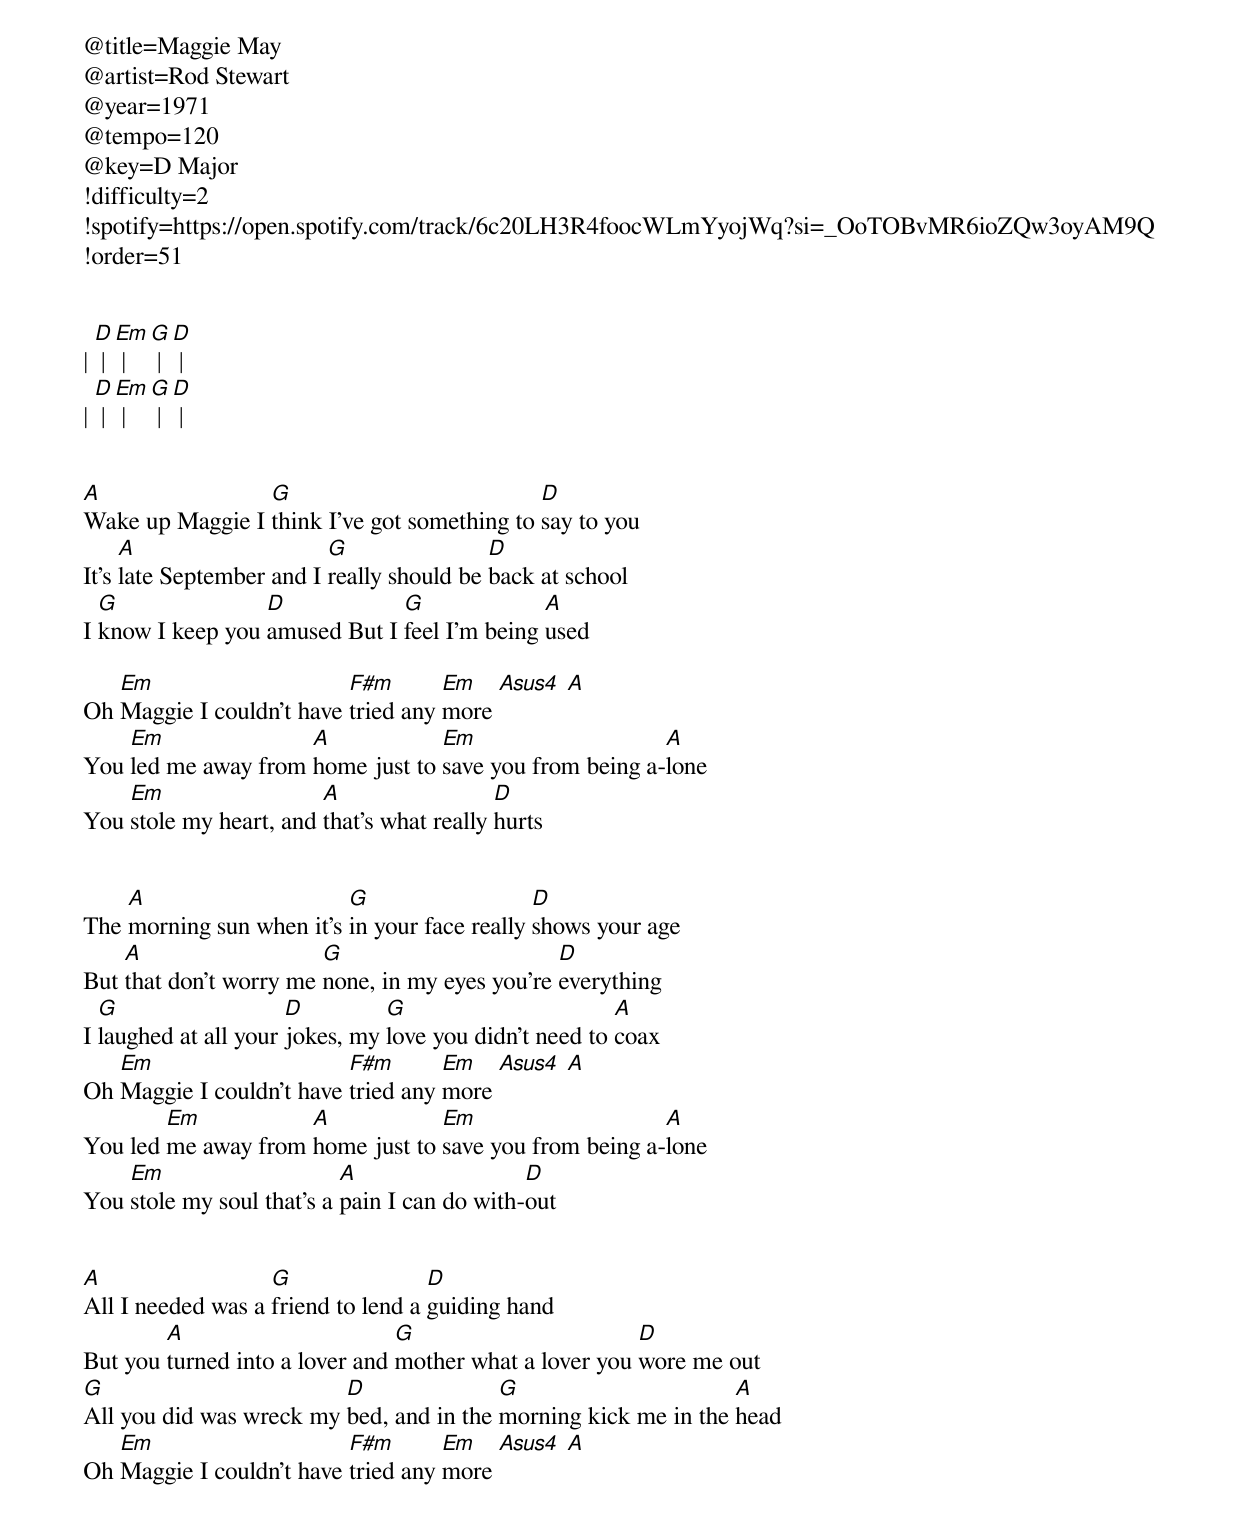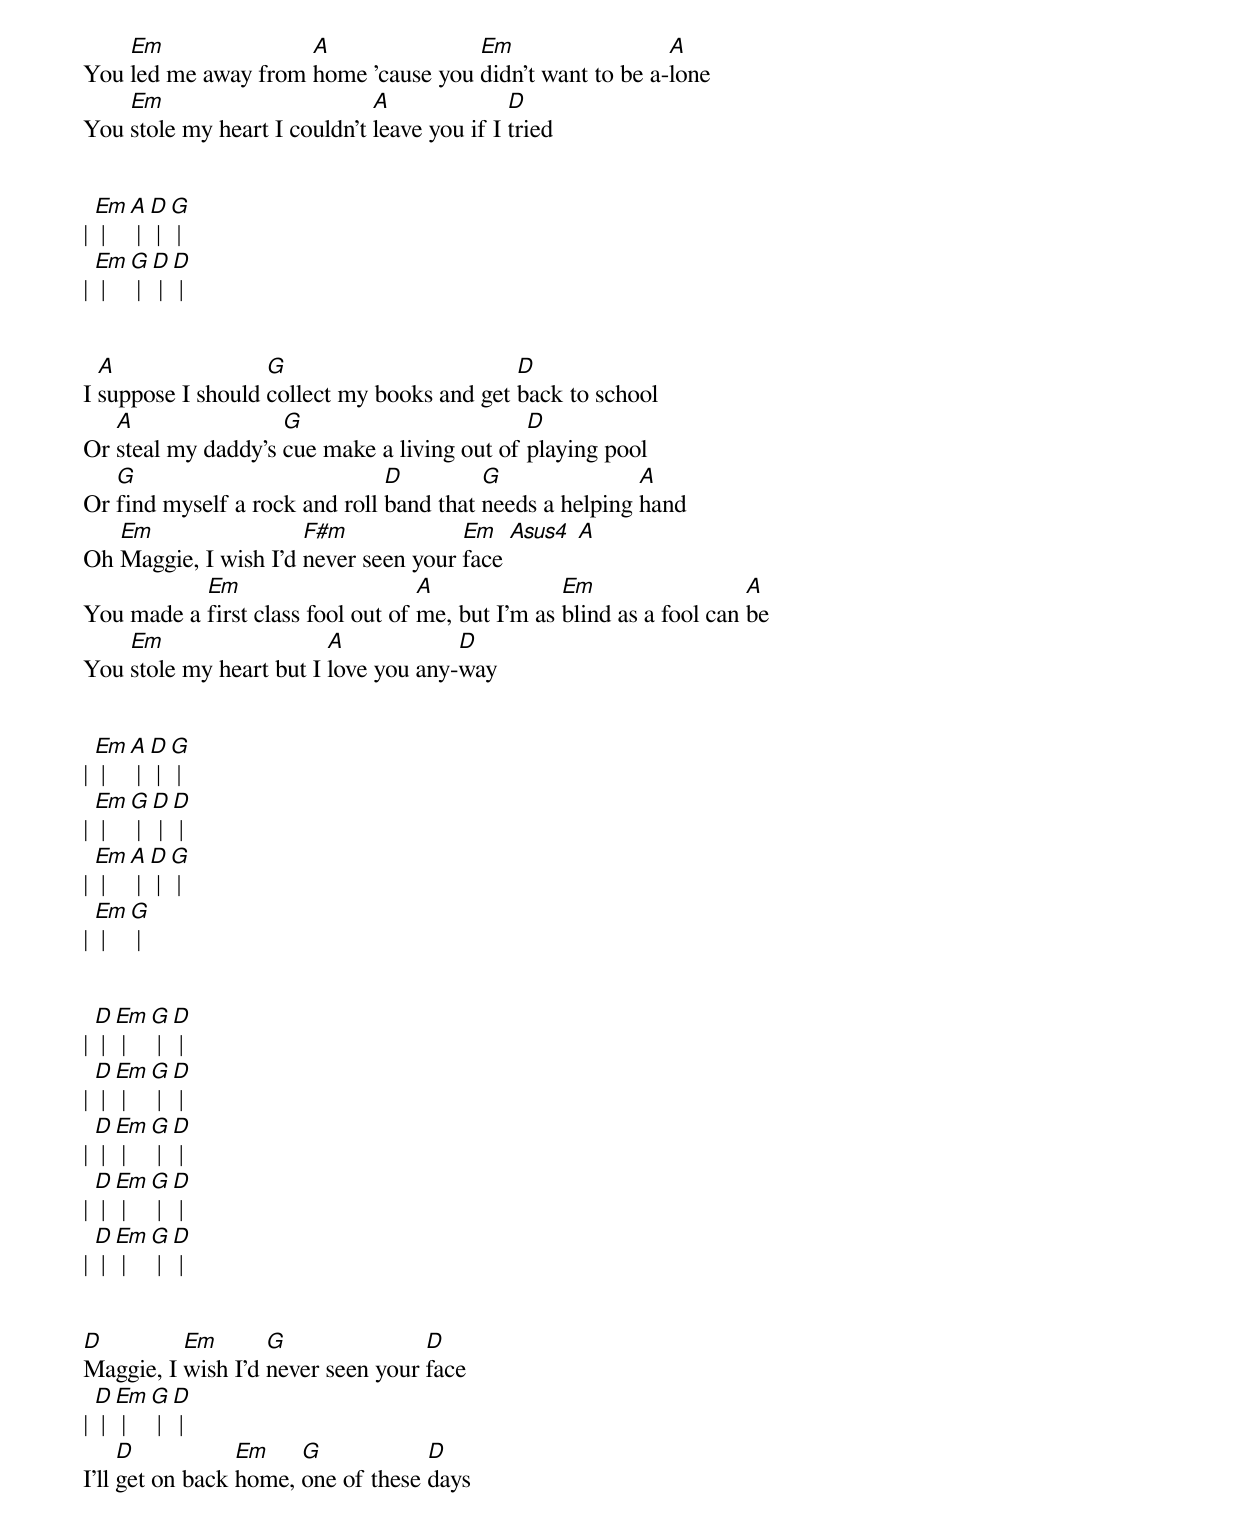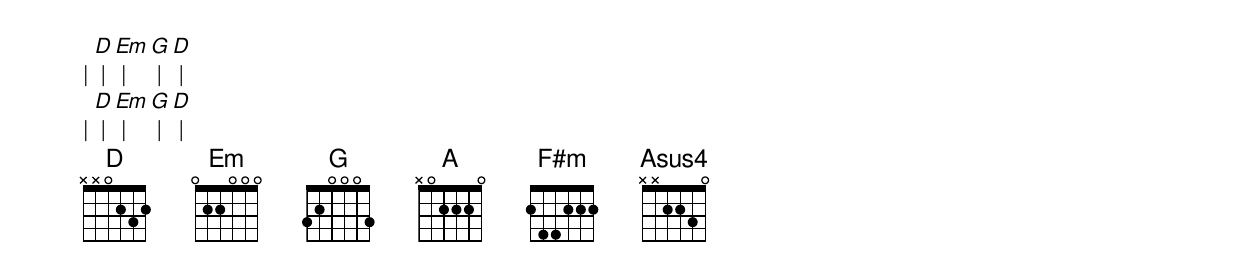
@title=Maggie May
@artist=Rod Stewart
@year=1971
@tempo=120
@key=D Major
!difficulty=2
!spotify=https://open.spotify.com/track/6c20LH3R4foocWLmYyojWq?si=_OoTOBvMR6ioZQw3oyAM9Q
!order=51


| [D] | [Em] | [G] | [D] |
| [D] | [Em] | [G] | [D] |


[A]Wake up Maggie I [G]think I've got something to [D]say to you
It's [A]late September and I [G]really should be [D]back at school
I [G]know I keep you [D]amused But I [G]feel I'm being [A]used

Oh [Em]Maggie I couldn't have [F#m]tried any [Em]more [Asus4] [A]
You [Em]led me away from [A]home just to [Em]save you from being a-[A]lone
You [Em]stole my heart, and [A]that's what really [D]hurts


The [A]morning sun when it's [G]in your face really [D]shows your age
But [A]that don't worry me [G]none, in my eyes you're [D]everything
I [G]laughed at all your [D]jokes, my [G]love you didn't need to [A]coax
Oh [Em]Maggie I couldn't have [F#m]tried any [Em]more [Asus4] [A]
You led [Em]me away from [A]home just to [Em]save you from being a-[A]lone
You [Em]stole my soul that's a [A]pain I can do with-[D]out


[A]All I needed was a [G]friend to lend a [D]guiding hand
But you [A]turned into a lover and [G]mother what a lover you [D]wore me out
[G]All you did was wreck my [D]bed, and in the [G]morning kick me in the [A]head
Oh [Em]Maggie I couldn't have [F#m]tried any [Em]more [Asus4] [A]
You [Em]led me away from [A]home 'cause you [Em]didn't want to be a-[A]lone
You [Em]stole my heart I couldn't [A]leave you if I [D]tried


| [Em] | [A] | [D] | [G] |
| [Em] | [G] | [D] | [D] |


I [A]suppose I should [G]collect my books and get [D]back to school
Or [A]steal my daddy's [G]cue make a living out of [D]playing pool
Or [G]find myself a rock and roll [D]band that [G]needs a helping [A]hand
Oh [Em]Maggie, I wish I'd [F#m]never seen your [Em]face [Asus4] [A]
You made a [Em]first class fool out of [A]me, but I'm as [Em]blind as a fool can [A]be
You [Em]stole my heart but I [A]love you any-[D]way


| [Em] | [A] | [D] | [G] |
| [Em] | [G] | [D] | [D] |
| [Em] | [A] | [D] | [G] |
| [Em] | [G] |


| [D] | [Em] | [G] | [D] |
| [D] | [Em] | [G] | [D] |
| [D] | [Em] | [G] | [D] |
| [D] | [Em] | [G] | [D] |
| [D] | [Em] | [G] | [D] |


[D]Maggie, I [Em]wish I'd [G]never seen your [D]face
| [D] | [Em] | [G] | [D] |
I'll [D]get on back [Em]home, [G]one of these [D]days
| [D] | [Em] | [G] | [D] |
| [D] | [Em] | [G] | [D] |
